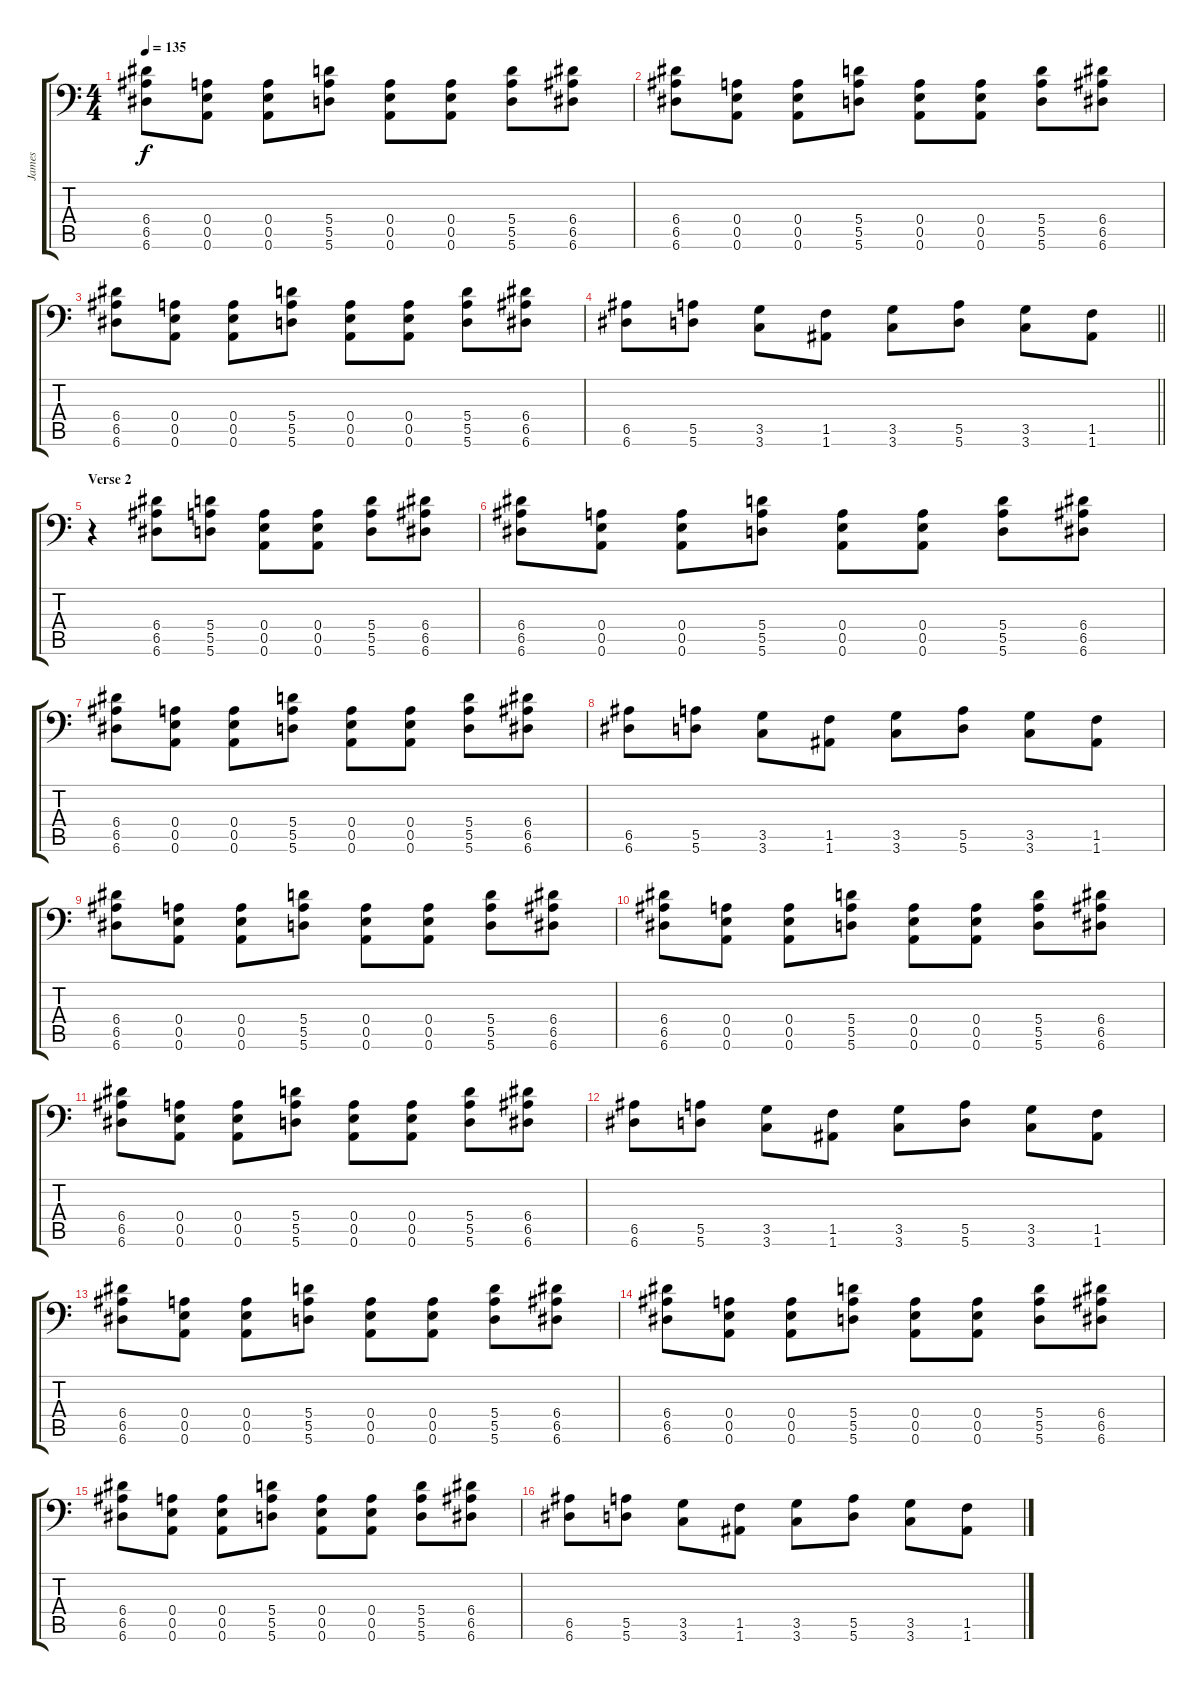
\track ("James" "James") {instrument overdrivenguitar}
\staff {score tabs}
\tuning (B3 Gb3 D3 A2 E2 A1) {hide}
\ts (4 4)
\tempo 135
\clef f4
\ks c
(6.4 6.5 6.6).8{dy f} (0.4 0.5 0.6).8 (0.4 0.5 0.6).8 (5.4 5.5 5.6).8 (0.4 0.5 0.6).8 (0.4 0.5 0.6).8 (5.4 5.5 5.6).8 (6.4 6.5 6.6).8 |
(6.4 6.5 6.6).8 (0.4 0.5 0.6).8 (0.4 0.5 0.6).8 (5.4 5.5 5.6).8 (0.4 0.5 0.6).8 (0.4 0.5 0.6).8 (5.4 5.5 5.6).8 (6.4 6.5 6.6).8 |
(6.4 6.5 6.6).8 (0.4 0.5 0.6).8 (0.4 0.5 0.6).8 (5.4 5.5 5.6).8 (0.4 0.5 0.6).8 (0.4 0.5 0.6).8 (5.4 5.5 5.6).8 (6.4 6.5 6.6).8 |
\barLineRight lightlight
(6.5 6.6).8 (5.5 5.6).8 (3.5 3.6).8 (1.5 1.6).8 (3.5 3.6).8 (5.5 5.6).8 (3.5 3.6).8 (1.5 1.6).8 |
\section ("" "Verse 2")
r.4 (6.4 6.5 6.6).8 (5.4 5.5 5.6).8 (0.4 0.5 0.6).8 (0.4 0.5 0.6).8 (5.4 5.5 5.6).8 (6.4 6.5 6.6).8 |
(6.4 6.5 6.6).8 (0.4 0.5 0.6).8 (0.4 0.5 0.6).8 (5.4 5.5 5.6).8 (0.4 0.5 0.6).8 (0.4 0.5 0.6).8 (5.4 5.5 5.6).8 (6.4 6.5 6.6).8 |
(6.4 6.5 6.6).8 (0.4 0.5 0.6).8 (0.4 0.5 0.6).8 (5.4 5.5 5.6).8 (0.4 0.5 0.6).8 (0.4 0.5 0.6).8 (5.4 5.5 5.6).8 (6.4 6.5 6.6).8 |
(6.5 6.6).8 (5.5 5.6).8 (3.5 3.6).8 (1.5 1.6).8 (3.5 3.6).8 (5.5 5.6).8 (3.5 3.6).8 (1.5 1.6).8 |
(6.4 6.5 6.6).8 (0.4 0.5 0.6).8 (0.4 0.5 0.6).8 (5.4 5.5 5.6).8 (0.4 0.5 0.6).8 (0.4 0.5 0.6).8 (5.4 5.5 5.6).8 (6.4 6.5 6.6).8 |
(6.4 6.5 6.6).8 (0.4 0.5 0.6).8 (0.4 0.5 0.6).8 (5.4 5.5 5.6).8 (0.4 0.5 0.6).8 (0.4 0.5 0.6).8 (5.4 5.5 5.6).8 (6.4 6.5 6.6).8 |
(6.4 6.5 6.6).8 (0.4 0.5 0.6).8 (0.4 0.5 0.6).8 (5.4 5.5 5.6).8 (0.4 0.5 0.6).8 (0.4 0.5 0.6).8 (5.4 5.5 5.6).8 (6.4 6.5 6.6).8 |
(6.5 6.6).8 (5.5 5.6).8 (3.5 3.6).8 (1.5 1.6).8 (3.5 3.6).8 (5.5 5.6).8 (3.5 3.6).8 (1.5 1.6).8 |
(6.4 6.5 6.6).8 (0.4 0.5 0.6).8 (0.4 0.5 0.6).8 (5.4 5.5 5.6).8 (0.4 0.5 0.6).8 (0.4 0.5 0.6).8 (5.4 5.5 5.6).8 (6.4 6.5 6.6).8 |
(6.4 6.5 6.6).8 (0.4 0.5 0.6).8 (0.4 0.5 0.6).8 (5.4 5.5 5.6).8 (0.4 0.5 0.6).8 (0.4 0.5 0.6).8 (5.4 5.5 5.6).8 (6.4 6.5 6.6).8 |
(6.4 6.5 6.6).8 (0.4 0.5 0.6).8 (0.4 0.5 0.6).8 (5.4 5.5 5.6).8 (0.4 0.5 0.6).8 (0.4 0.5 0.6).8 (5.4 5.5 5.6).8 (6.4 6.5 6.6).8 |
(6.5 6.6).8 (5.5 5.6).8 (3.5 3.6).8 (1.5 1.6).8 (3.5 3.6).8 (5.5 5.6).8 (3.5 3.6).8 (1.5 1.6).8
